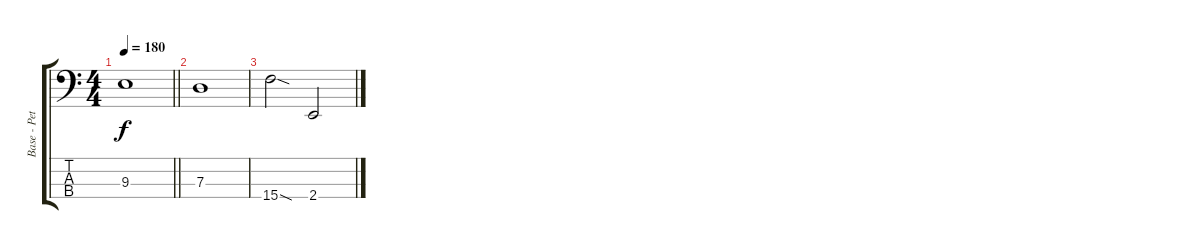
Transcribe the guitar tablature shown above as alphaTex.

\track ("Base - Peter London" "Base - Pet") {instrument electricbassfinger}
\staff {score tabs}
\tuning (F2 C2 G1 D1) {hide}
\ts (4 4)
\tempo 180
\clef f4
\barLineRight lightlight
\ks c
9.3.1{dy f} |
7.3.1 |
15.4{sod}.2 2.4.2
